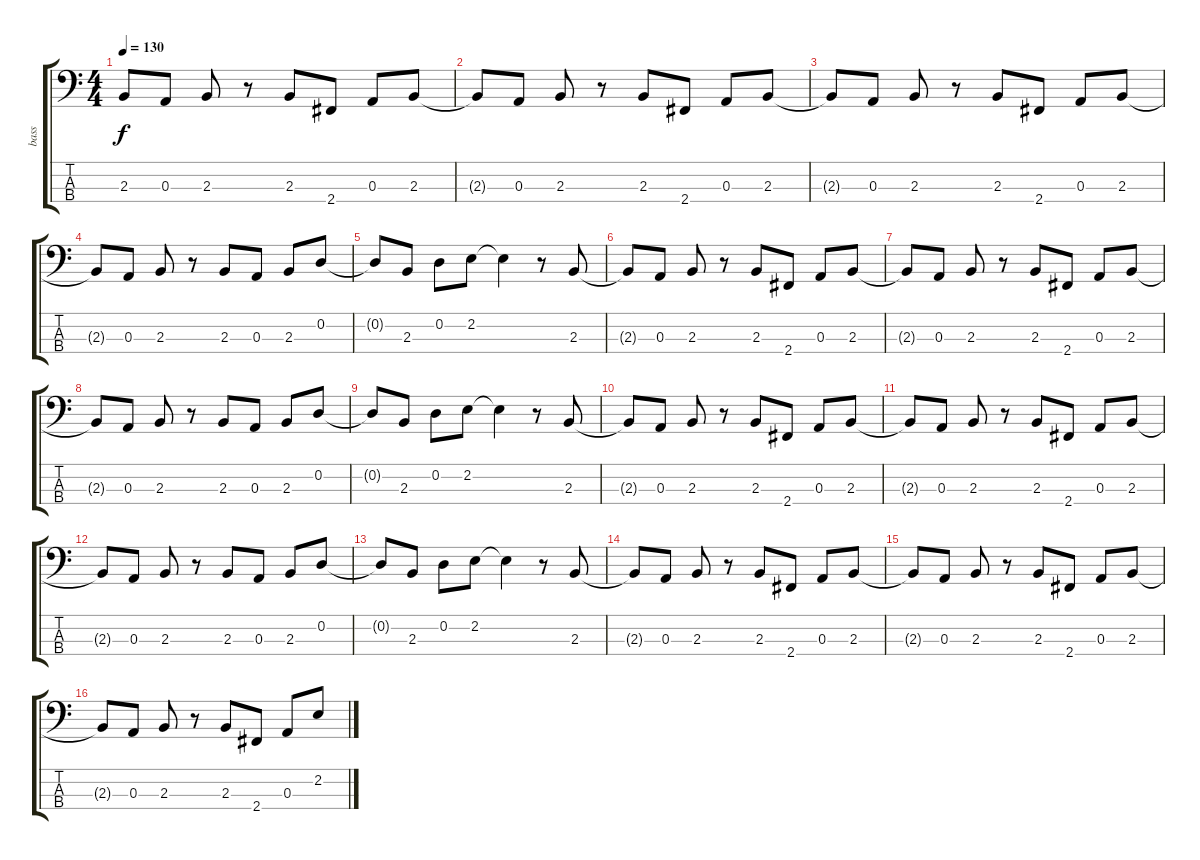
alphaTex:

\track ("bass" "bass") {instrument electricbassfinger}
\staff {score tabs}
\tuning (G2 D2 A1 E1) {hide}
\ts (4 4)
\tempo 130
\clef f4
\ks c
2.3{t}.8{dy f} 0.3.8 2.3.8 r.8 2.3.8 2.4.8 0.3.8 2.3.8 |
2.3{t}.8 0.3.8 2.3.8 r.8 2.3.8 2.4.8 0.3.8 2.3.8 |
2.3{t}.8 0.3.8 2.3.8 r.8 2.3.8 2.4.8 0.3.8 2.3.8 |
2.3{t}.8 0.3.8 2.3.8 r.8 2.3.8 0.3.8 2.3.8 0.2.8 |
0.2{t}.8 2.3.8 0.2.8 2.2.8 2.2{t}.4 r.8 2.3.8 |
2.3{t}.8 0.3.8 2.3.8 r.8 2.3.8 2.4.8 0.3.8 2.3.8 |
2.3{t}.8 0.3.8 2.3.8 r.8 2.3.8 2.4.8 0.3.8 2.3.8 |
2.3{t}.8 0.3.8 2.3.8 r.8 2.3.8 0.3.8 2.3.8 0.2.8 |
0.2{t}.8 2.3.8 0.2.8 2.2.8 2.2{t}.4 r.8 2.3.8 |
2.3{t}.8 0.3.8 2.3.8 r.8 2.3.8 2.4.8 0.3.8 2.3.8 |
2.3{t}.8 0.3.8 2.3.8 r.8 2.3.8 2.4.8 0.3.8 2.3.8 |
2.3{t}.8 0.3.8 2.3.8 r.8 2.3.8 0.3.8 2.3.8 0.2.8 |
0.2{t}.8 2.3.8 0.2.8 2.2.8 2.2{t}.4 r.8 2.3.8 |
2.3{t}.8 0.3.8 2.3.8 r.8 2.3.8 2.4.8 0.3.8 2.3.8 |
2.3{t}.8 0.3.8 2.3.8 r.8 2.3.8 2.4.8 0.3.8 2.3.8 |
2.3{t}.8 0.3.8 2.3.8 r.8 2.3.8 2.4.8 0.3.8 2.2.8
